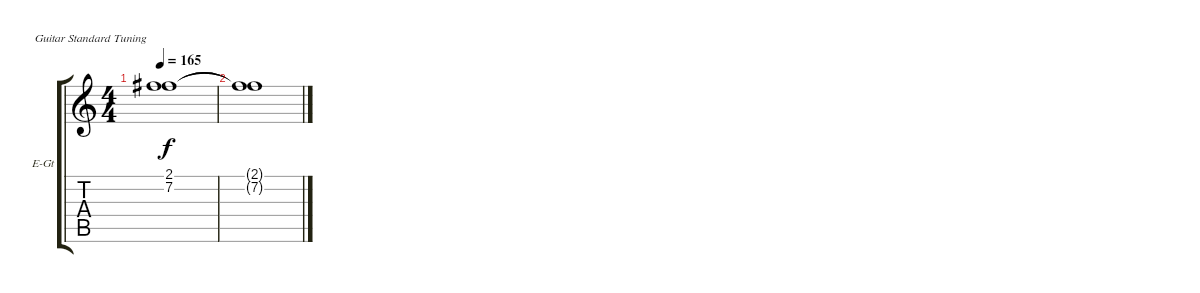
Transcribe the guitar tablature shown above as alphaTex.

\defaultSystemsLayout 4
\bracketExtendMode groupsimilarinstruments
\firstSystemTrackNameOrientation horizontal
\otherSystemsTrackNameOrientation horizontal
\track ("Electric Guitar" "E-Gt") {instrument electricguitarclean}
\staff {score tabs}
\tuning (E4 B3 G3 D3 A2 E2)
\ts (4 4)
\tempo 165
\clef g2
\ks c
(2.1{t} 7.2{t}).1{dy f} |
(2.1{t} 7.2{t}).1
